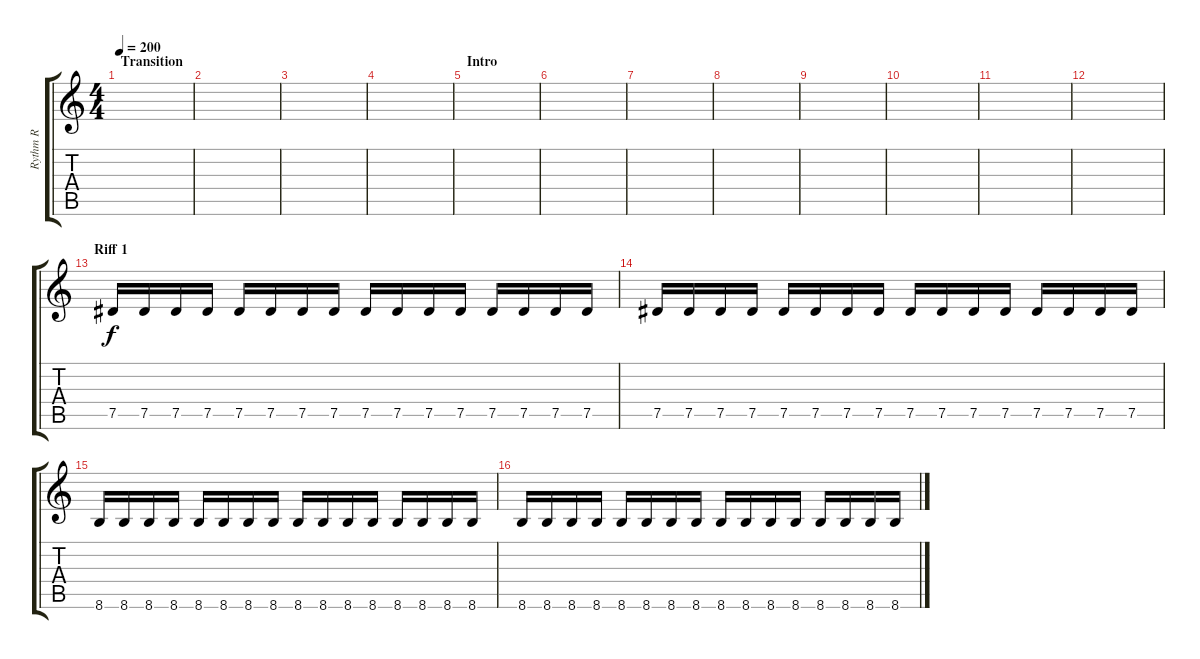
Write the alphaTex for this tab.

\track ("Rythm R" "Rythm R") {instrument distortionguitar}
\staff {score tabs}
\tuning (Eb4 Bb3 Gb3 Db3 Ab2 Eb2) {hide}
\ts (4 4)
\section ("" "Transition")
\tempo 200
\clef g2
\ks c
|
|
|
|
\section ("" "Intro")
|
|
|
|
|
|
|
|
\section ("" "Riff 1")
7.5.16 7.5.16 7.5.16 7.5.16 7.5.16 7.5.16 7.5.16 7.5.16 7.5.16 7.5.16 7.5.16 7.5.16 7.5.16 7.5.16 7.5.16 7.5.16 |
7.5.16 7.5.16 7.5.16 7.5.16 7.5.16 7.5.16 7.5.16 7.5.16 7.5.16 7.5.16 7.5.16 7.5.16 7.5.16 7.5.16 7.5.16 7.5.16 |
8.6.16 8.6.16 8.6.16 8.6.16 8.6.16 8.6.16 8.6.16 8.6.16 8.6.16 8.6.16 8.6.16 8.6.16 8.6.16 8.6.16 8.6.16 8.6.16 |
8.6.16 8.6.16 8.6.16 8.6.16 8.6.16 8.6.16 8.6.16 8.6.16 8.6.16 8.6.16 8.6.16 8.6.16 8.6.16 8.6.16 8.6.16 8.6.16
